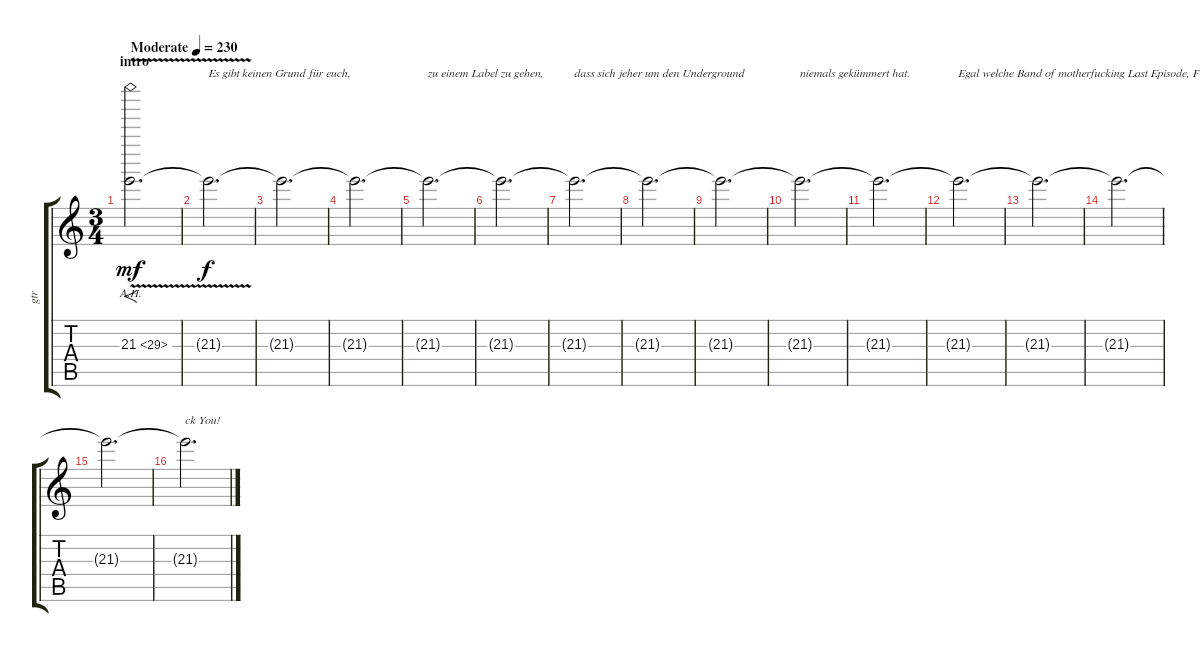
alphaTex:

\track ("gtr" "gtr") {instrument distortionguitar}
\staff {score tabs}
\tuning (E4 B3 G3 D3 A2 E2) {hide}
\ts (3 4)
\section ("" "intro")
\tempo (230 "Moderate")
\tempo 254
\tempo (230 "Moderate")
\clef g2
\ks c
21.3{ah 8 v}.2{f d dy mf instrument distortionguitar} |
21.3{t}.2{d txt "Es gibt keinen Grund für euch,  " dy f} |
21.3{t}.2{d} |
21.3{t}.2{d} |
21.3{t}.2{d txt "zu einem Label zu gehen, "} |
21.3{t}.2{d} |
21.3{t}.2{d txt "dass sich jeher um den Underground "} |
21.3{t}.2{d} |
21.3{t}.2{d} |
21.3{t}.2{d txt "niemals gekümmert hat. "} |
21.3{t}.2{d} |
21.3{t}.2{d txt "Egal welche Band of motherfucking Last Episode, Fu"} |
21.3{t}.2{d} |
21.3{t}.2{d} |
21.3{t}.2{d} |
21.3{t}.2{d txt "ck You! "}
